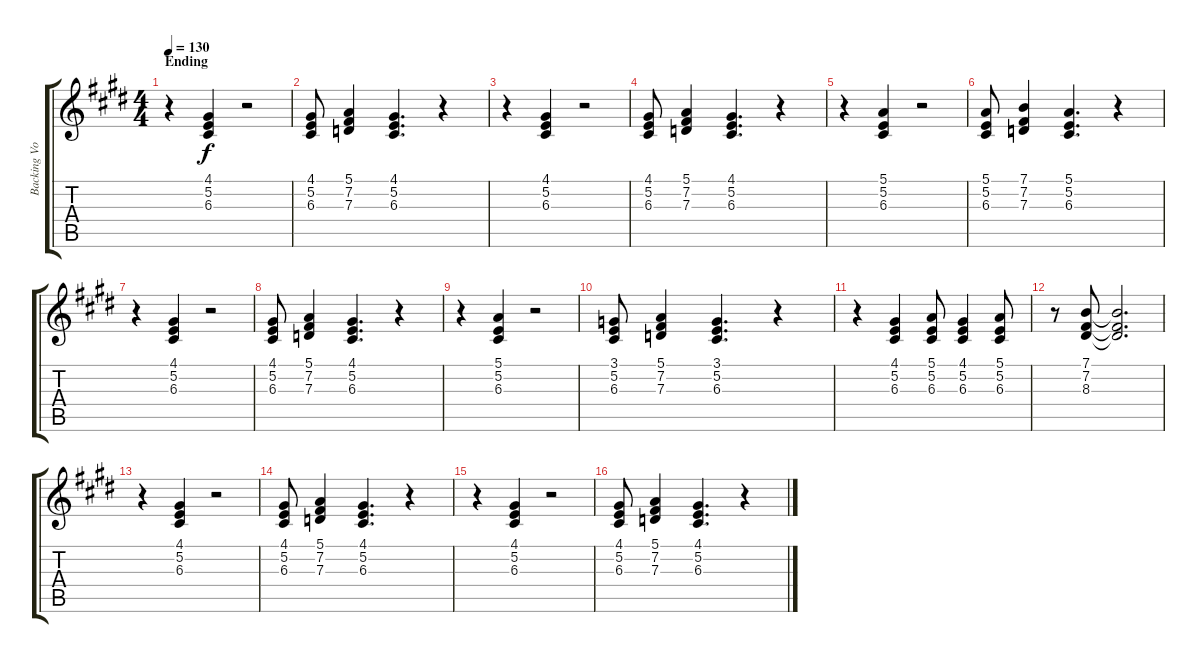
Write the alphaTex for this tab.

\track ("Backing Vocals" "Backing Vo") {instrument choiraahs}
\staff {score tabs}
\tuning (E4 B3 G3 D3 A2 E2) {hide}
\ts (4 4)
\section ("" "Ending")
\tempo 130
\clef g2
\ks e
r.4{dy f} (4.1 5.2 6.3).4 r.2 |
(4.1 5.2 6.3).8 (5.1 7.2 7.3).4 (4.1 5.2 6.3).4{d} r.4 |
r.4 (4.1 5.2 6.3).4 r.2 |
(4.1 5.2 6.3).8 (5.1 7.2 7.3).4 (4.1 5.2 6.3).4{d} r.4 |
r.4 (5.1 5.2 6.3).4 r.2 |
(5.1 5.2 6.3).8 (7.1 7.2 7.3).4 (5.1 5.2 6.3).4{d} r.4 |
r.4 (4.1 5.2 6.3).4 r.2 |
(4.1 5.2 6.3).8 (5.1 7.2 7.3).4 (4.1 5.2 6.3).4{d} r.4 |
r.4 (5.1 5.2 6.3).4 r.2 |
(3.1 5.2 6.3).8 (5.1 7.2 7.3).4 (3.1 5.2 6.3).4{d} r.4 |
r.4 (4.1 5.2 6.3).4 (5.1 5.2 6.3).8 (4.1 5.2 6.3).4 (5.1 5.2 6.3).8 |
r.8 (7.1 7.2 8.3).8 (7.1{t} 7.2{t} 8.3{t}).2{d} |
r.4 (4.1 5.2 6.3).4 r.2 |
(4.1 5.2 6.3).8 (5.1 7.2 7.3).4 (4.1 5.2 6.3).4{d} r.4 |
r.4 (4.1 5.2 6.3).4 r.2 |
(4.1 5.2 6.3).8 (5.1 7.2 7.3).4 (4.1 5.2 6.3).4{d} r.4
